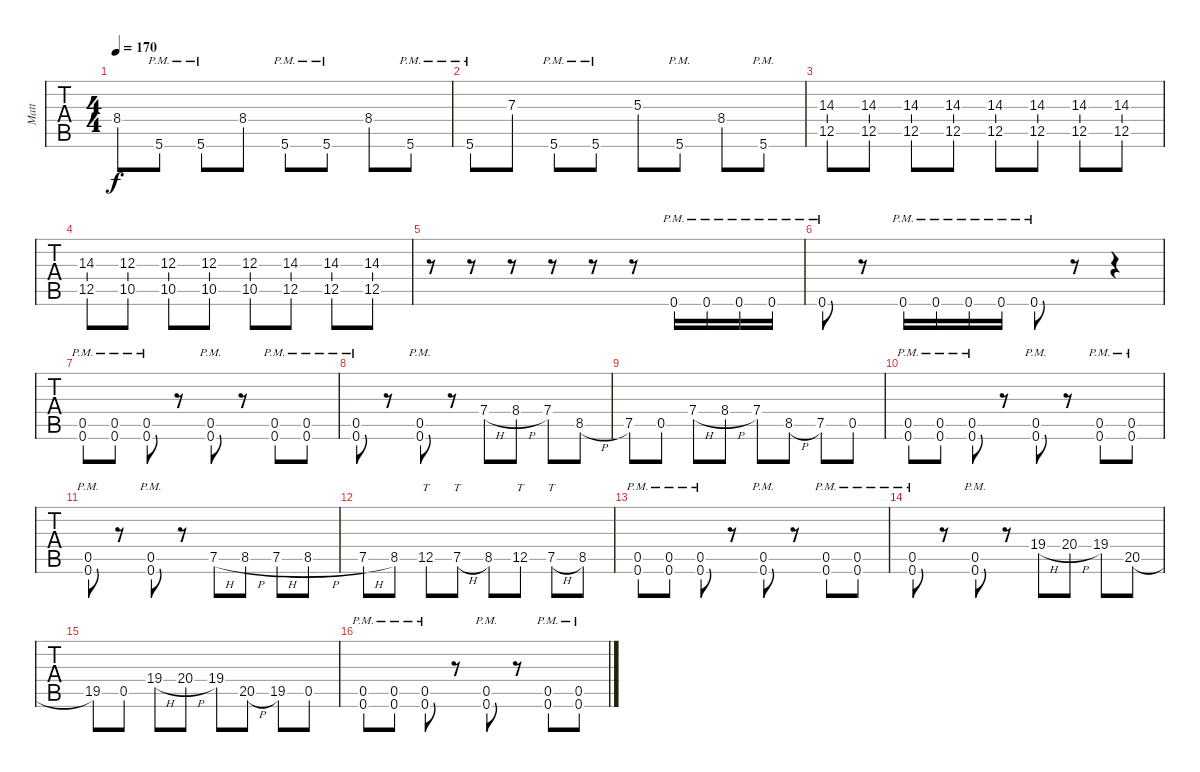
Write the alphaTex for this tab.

\track ("Matt" "Matt") {instrument distortionguitar}
\staff {tabs}
\tuning (E4 B3 G3 D3 A2 D2) {hide}
\ts (4 4)
\tempo 170
\clef g2
\ks c
8.4.8{dy f} 5.6{pm}.8 5.6{pm}.8 8.4.8 5.6{pm}.8 5.6{pm}.8 8.4.8 5.6{pm}.8 |
5.6{pm}.8 7.3.8 5.6{pm}.8 5.6{pm}.8 5.3.8 5.6{pm}.8 8.4.8 5.6{pm}.8 |
(14.3 12.5).8 (14.3 12.5).8 (14.3 12.5).8 (14.3 12.5).8 (14.3 12.5).8 (14.3 12.5).8 (14.3 12.5).8 (14.3 12.5).8 |
(14.3 12.5).8 (12.3 10.5).8 (12.3 10.5).8 (12.3 10.5).8 (12.3 10.5).8 (14.3 12.5).8 (14.3 12.5).8 (14.3 12.5).8 |
r.8 r.8 r.8 r.8 r.8 r.8 0.6{pm}.16 0.6{pm}.16 0.6{pm}.16 0.6{pm}.16 |
0.6{pm}.8 r.8 0.6{pm}.16 0.6{pm}.16 0.6{pm}.16 0.6{pm}.16 0.6{pm}.8 r.8 r.4 |
(0.5{pm} 0.6{pm}).8{volume 16 instrument distortionguitar} (0.5{pm} 0.6{pm}).8 (0.5{pm} 0.6{pm}).8 r.8 (0.5{pm} 0.6{pm}).8 r.8 (0.5{pm} 0.6{pm}).8 (0.5{pm} 0.6{pm}).8 |
(0.5{pm} 0.6{pm}).8 r.8 (0.5{pm} 0.6{pm}).8 r.8 7.4{h}.8 8.4{h}.8 7.4.8 8.5{h}.8 |
7.5.8 0.5.8 7.4{h}.8 8.4{h}.8 7.4.8 8.5{h}.8 7.5.8 0.5.8 |
(0.5{pm} 0.6{pm}).8{volume 16 instrument distortionguitar} (0.5{pm} 0.6{pm}).8 (0.5{pm} 0.6{pm}).8 r.8 (0.5{pm} 0.6{pm}).8 r.8 (0.5{pm} 0.6{pm}).8 (0.5{pm} 0.6{pm}).8 |
(0.5{pm} 0.6{pm}).8 r.8 (0.5{pm} 0.6{pm}).8 r.8 7.5{h}.8 8.5{h}.8 7.5{h}.8 8.5{h}.8 |
7.5{h}.8 8.5.8 12.5.8{tt} 7.5{h}.8{tt} 8.5.8 12.5.8{tt} 7.5{h}.8{tt} 8.5.8 |
(0.5{pm} 0.6{pm}).8{volume 16 instrument distortionguitar} (0.5{pm} 0.6{pm}).8 (0.5{pm} 0.6{pm}).8 r.8 (0.5{pm} 0.6{pm}).8 r.8 (0.5{pm} 0.6{pm}).8 (0.5{pm} 0.6{pm}).8 |
(0.5{pm} 0.6{pm}).8 r.8 (0.5{pm} 0.6{pm}).8 r.8 19.4{h}.8 20.4{h}.8 19.4.8 20.5{h}.8 |
19.5.8 0.5.8 19.4{h}.8 20.4{h}.8 19.4.8 20.5{h}.8 19.5.8 0.5.8 |
(0.5{pm} 0.6{pm}).8{volume 16 instrument distortionguitar} (0.5{pm} 0.6{pm}).8 (0.5{pm} 0.6{pm}).8 r.8 (0.5{pm} 0.6{pm}).8 r.8 (0.5{pm} 0.6{pm}).8 (0.5{pm} 0.6{pm}).8
